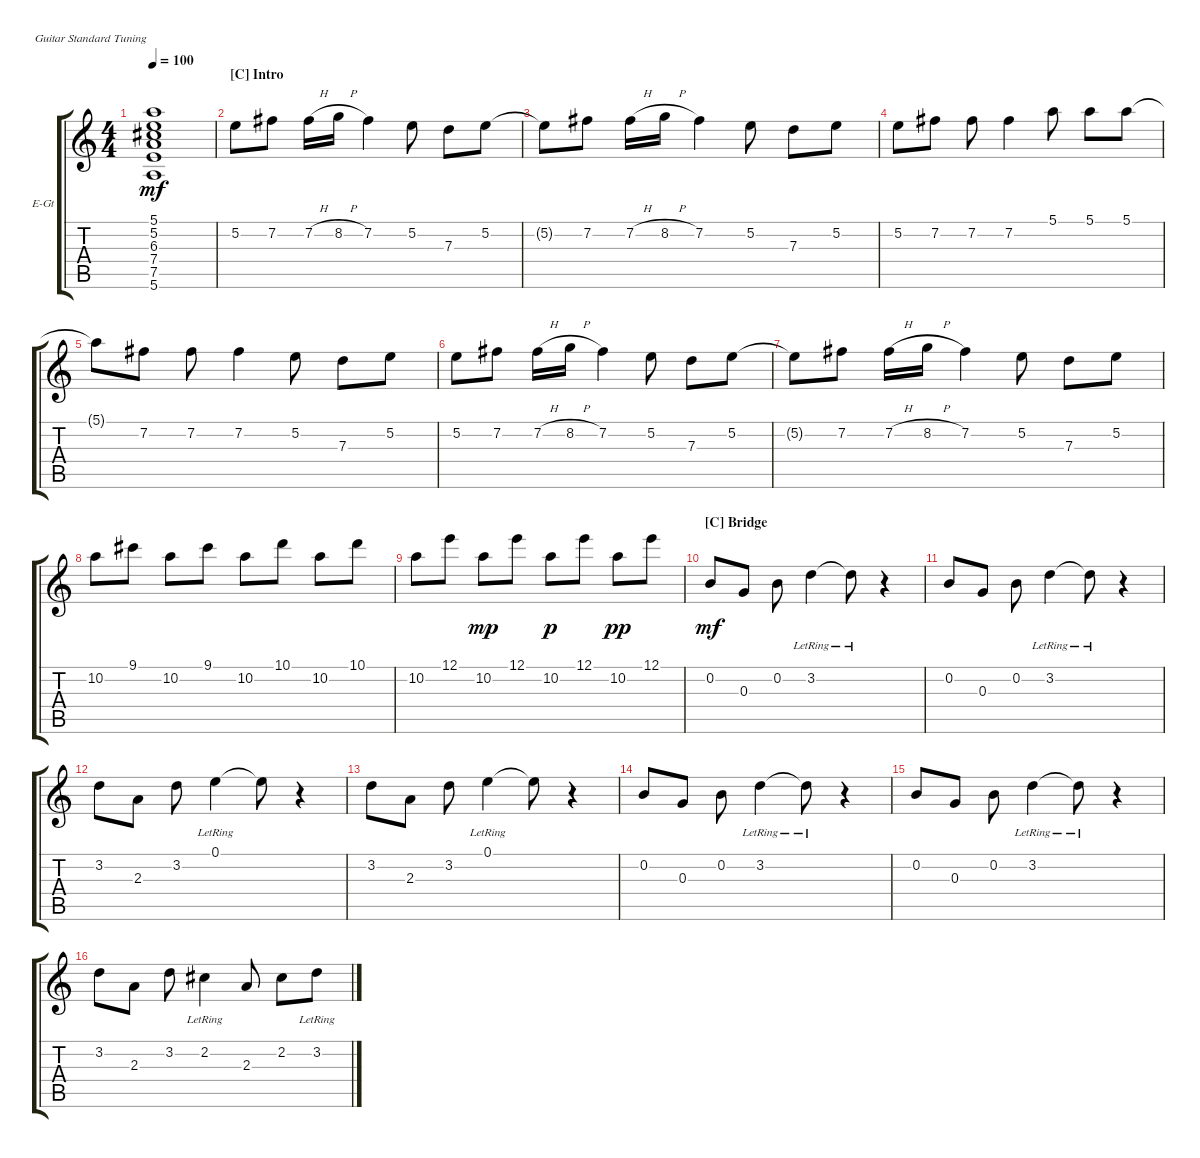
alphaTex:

\defaultSystemsLayout 4
\bracketExtendMode groupsimilarinstruments
\firstSystemTrackNameOrientation horizontal
\otherSystemsTrackNameOrientation horizontal
\track ("Electric Guitar" "E-Gt") {instrument electricguitarclean}
\staff {score tabs}
\tuning (E4 B3 G3 D3 A2 E2)
\ts (4 4)
\tempo 100
\clef g2
\ks c
(5.6{t} 7.5{t} 7.4{t} 6.3{t} 5.2{t} 5.1{t}).1{dy mf} |
\section ("C" "Intro")
5.2.8 7.2.8 7.2{h}.16 8.2{h}.16 7.2.4 5.2.8 7.3.8 5.2.8 |
5.2{t}.8 7.2.8 7.2{h}.16 8.2{h}.16 7.2.4 5.2.8 7.3.8 5.2.8 |
5.2.8 7.2.8 7.2.8 7.2.4 5.1.8 5.1.8 5.1.8 |
5.1{t}.8 7.2.8 7.2.8 7.2.4 5.2.8 7.3.8 5.2.8 |
5.2.8 7.2.8 7.2{h}.16 8.2{h}.16 7.2.4 5.2.8 7.3.8 5.2.8 |
5.2{t}.8 7.2.8 7.2{h}.16 8.2{h}.16 7.2.4 5.2.8 7.3.8 5.2.8 |
10.2.8 9.1.8 10.2.8 9.1.8 10.2.8 10.1.8 10.2.8 10.1.8 |
10.2.8 12.1.8 10.2.8{dy mp} 12.1.8 10.2.8{dy p} 12.1.8 10.2.8{dy pp} 12.1.8 |
\section ("C" "Bridge")
0.2.8{dy mf} 0.3.8 0.2.8 3.2{lr}.4 3.2{lr t}.8 r.4 |
0.2.8 0.3.8 0.2.8 3.2{lr}.4 3.2{lr t}.8 r.4 |
3.2.8 2.3.8 3.2.8 0.1{lr}.4 0.1{t}.8 r.4 |
3.2.8 2.3.8 3.2.8 0.1{lr}.4 0.1{t}.8 r.4 |
0.2.8 0.3.8 0.2.8 3.2{lr}.4 3.2{lr t}.8 r.4 |
0.2.8 0.3.8 0.2.8 3.2{lr}.4 3.2{lr t}.8 r.4 |
3.2.8 2.3.8 3.2.8 2.2{lr}.4 2.3.8 2.2.8 3.2{lr}.8
